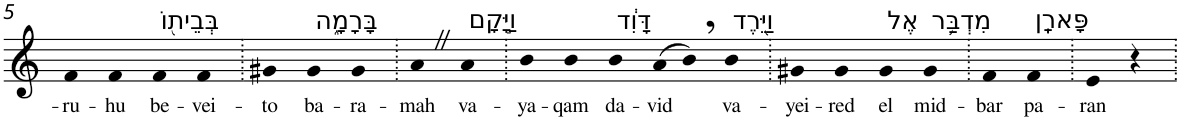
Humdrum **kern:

**kern	**text
*part1	*part1
*staff1	*staff1
*I"Piano	*
*I'Pno	*
!!LO:PB:g=z
*clefG2	*
*k[]	*
=5	=5
!	!LO:LY:b
4f	-ru-
!	!LO:LY:b
4f	-hu
!LO:TX:a:t=בְּבֵית֖וֹ	!
!	!LO:LY:b
4f	be-
!	!LO:LY:b
4f	-vei-
=6.	=6.
!	!LO:LY:b
4g#X	-to
!LO:TX:a:t=בָּרָמָ֑ה	!
!	!LO:LY:b
4g#	ba-
!	!LO:LY:b
4g#	-ra-
=7.	=7.
!	!LO:LY:b
4aZ	-mah
!LO:TX:a:t=וַיָּ֣קָם	!
!	!LO:LY:b
4a	va-
=8.	=8.
!	!LO:LY:b
4b	-ya-
!	!LO:LY:b
4b	-qam
!LO:TX:a:t=דָּוִ֔ד	!
!	!LO:LY:b
4b	da-
!	!LO:LY:b
(>8a	-vid
8b,)	.
!LO:TX:a:t=וַיֵּ֖רֶד	!
!	!LO:LY:b
4b	va-
=9.	=9.
!	!LO:LY:b
4g#X	-yei-
!	!LO:LY:b
4g#	-red
!LO:TX:a:t=אֶל	!
!	!LO:LY:b
4g#	el
!LO:TX:a:t=מִדְבַּ֥ר	!
!	!LO:LY:b
4g#	mid-
=10.	=10.
!	!LO:LY:b
4f	-bar
!LO:TX:a:t=פָּארָֽן	!
!	!LO:LY:b
4f	pa-
=11.	=11.
!	!LO:LY:b
4e	-ran
4r	.
=.	=.
*-	*-
